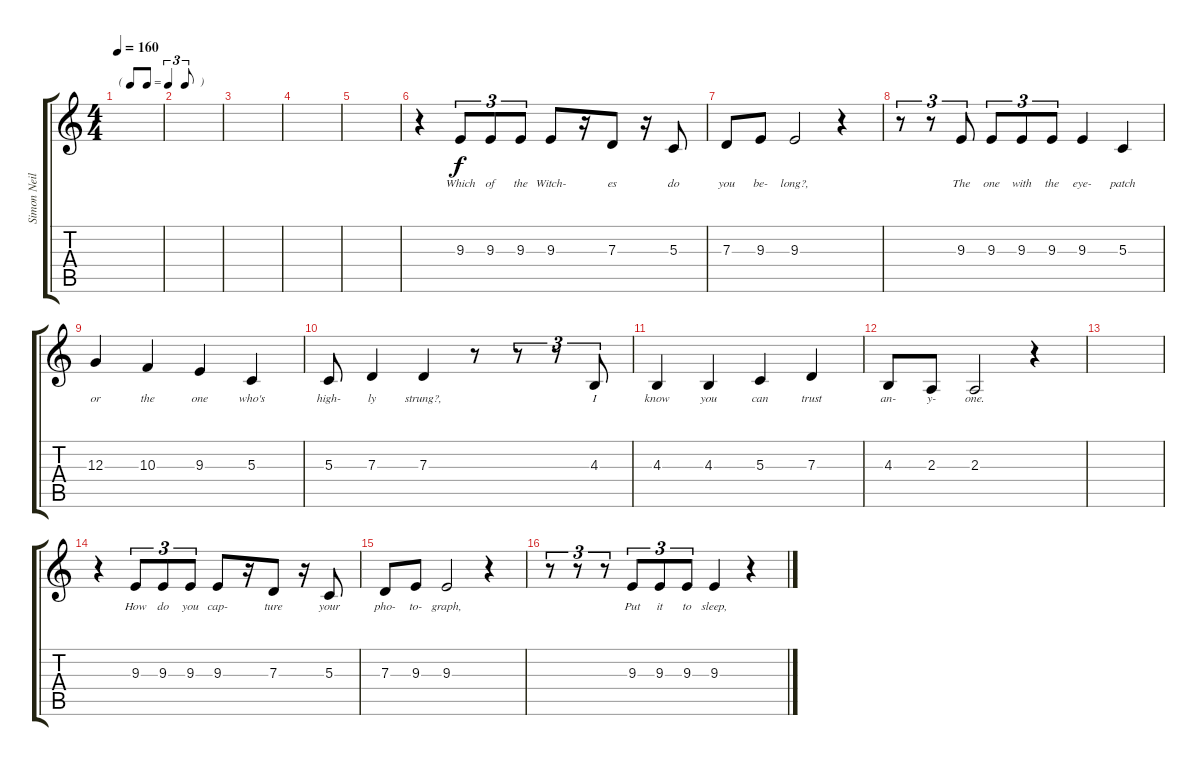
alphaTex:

\track ("Simon Neil" "Simon Neil") {instrument altosax}
\staff {score tabs}
\tuning (E4 B3 G3 D3 A2 E2) {hide}
\ts (4 4)
\tf triplet8th
\tempo 160
\clef g2
\ks c
|
|
|
|
|
r.4 9.3.8{tu (3 2) lyrics (0 "Which") lyrics (1 "") lyrics (2 "") lyrics (3 "") lyrics (4 "")} 9.3.8{tu (3 2) lyrics (0 "of") lyrics (1 "") lyrics (2 "") lyrics (3 "") lyrics (4 "")} 9.3.8{tu (3 2) lyrics (0 "the") lyrics (1 "") lyrics (2 "") lyrics (3 "") lyrics (4 "")} 9.3.8{lyrics (0 "Witch-") lyrics (1 "") lyrics (2 "") lyrics (3 "") lyrics (4 "")} r.16 7.3.8{lyrics (0 "es") lyrics (1 "") lyrics (2 "") lyrics (3 "") lyrics (4 "")} r.16 5.3.8{lyrics (0 "do") lyrics (1 "") lyrics (2 "") lyrics (3 "") lyrics (4 "")} |
7.3.8{lyrics (0 "you") lyrics (1 "") lyrics (2 "") lyrics (3 "") lyrics (4 "")} 9.3.8{lyrics (0 "be-") lyrics (1 "") lyrics (2 "") lyrics (3 "") lyrics (4 "")} 9.3.2{lyrics (0 "long?,") lyrics (1 "") lyrics (2 "") lyrics (3 "") lyrics (4 "")} r.4 |
r.8{tu (3 2)} r.8{tu (3 2)} 9.3.8{tu (3 2) lyrics (0 "The") lyrics (1 "") lyrics (2 "") lyrics (3 "") lyrics (4 "")} 9.3.8{tu (3 2) lyrics (0 "one") lyrics (1 "") lyrics (2 "") lyrics (3 "") lyrics (4 "")} 9.3.8{tu (3 2) lyrics (0 "with") lyrics (1 "") lyrics (2 "") lyrics (3 "") lyrics (4 "")} 9.3.8{tu (3 2) lyrics (0 "the") lyrics (1 "") lyrics (2 "") lyrics (3 "") lyrics (4 "")} 9.3.4{lyrics (0 "eye-") lyrics (1 "") lyrics (2 "") lyrics (3 "") lyrics (4 "")} 5.3.4{lyrics (0 "patch") lyrics (1 "") lyrics (2 "") lyrics (3 "") lyrics (4 "")} |
12.3.4{lyrics (0 "or") lyrics (1 "") lyrics (2 "") lyrics (3 "") lyrics (4 "")} 10.3.4{lyrics (0 "the") lyrics (1 "") lyrics (2 "") lyrics (3 "") lyrics (4 "")} 9.3.4{lyrics (0 "one") lyrics (1 "") lyrics (2 "") lyrics (3 "") lyrics (4 "")} 5.3.4{lyrics (0 "who's") lyrics (1 "") lyrics (2 "") lyrics (3 "") lyrics (4 "")} |
5.3.8{lyrics (0 "high-") lyrics (1 "") lyrics (2 "") lyrics (3 "") lyrics (4 "")} 7.3.4{lyrics (0 "ly") lyrics (1 "") lyrics (2 "") lyrics (3 "") lyrics (4 "")} 7.3.4{lyrics (0 "strung?,") lyrics (1 "") lyrics (2 "") lyrics (3 "") lyrics (4 "")} r.8 r.8{tu (3 2)} r.8{tu (3 2)} 4.3.8{tu (3 2) lyrics (0 "I") lyrics (1 "") lyrics (2 "") lyrics (3 "") lyrics (4 "")} |
4.3.4{lyrics (0 "know") lyrics (1 "") lyrics (2 "") lyrics (3 "") lyrics (4 "")} 4.3.4{lyrics (0 "you") lyrics (1 "") lyrics (2 "") lyrics (3 "") lyrics (4 "")} 5.3.4{lyrics (0 "can") lyrics (1 "") lyrics (2 "") lyrics (3 "") lyrics (4 "")} 7.3.4{lyrics (0 "trust") lyrics (1 "") lyrics (2 "") lyrics (3 "") lyrics (4 "")} |
4.3.8{lyrics (0 "an-") lyrics (1 "") lyrics (2 "") lyrics (3 "") lyrics (4 "")} 2.3.8{lyrics (0 "y-") lyrics (1 "") lyrics (2 "") lyrics (3 "") lyrics (4 "")} 2.3.2{lyrics (0 "one.") lyrics (1 "") lyrics (2 "") lyrics (3 "") lyrics (4 "")} r.4 |
|
r.4 9.3.8{tu (3 2) lyrics (0 "How") lyrics (1 "") lyrics (2 "") lyrics (3 "") lyrics (4 "")} 9.3.8{tu (3 2) lyrics (0 "do") lyrics (1 "") lyrics (2 "") lyrics (3 "") lyrics (4 "")} 9.3.8{tu (3 2) lyrics (0 "you") lyrics (1 "") lyrics (2 "") lyrics (3 "") lyrics (4 "")} 9.3.8{lyrics (0 "cap-") lyrics (1 "") lyrics (2 "") lyrics (3 "") lyrics (4 "")} r.16 7.3.8{lyrics (0 "ture") lyrics (1 "") lyrics (2 "") lyrics (3 "") lyrics (4 "")} r.16 5.3.8{lyrics (0 "your") lyrics (1 "") lyrics (2 "") lyrics (3 "") lyrics (4 "")} |
7.3.8{lyrics (0 "pho-") lyrics (1 "") lyrics (2 "") lyrics (3 "") lyrics (4 "")} 9.3.8{lyrics (0 "to-") lyrics (1 "") lyrics (2 "") lyrics (3 "") lyrics (4 "")} 9.3.2{lyrics (0 "graph,") lyrics (1 "") lyrics (2 "") lyrics (3 "") lyrics (4 "")} r.4 |
r.8{tu (3 2)} r.8{tu (3 2)} r.8{tu (3 2)} 9.3.8{tu (3 2) lyrics (0 "Put") lyrics (1 "") lyrics (2 "") lyrics (3 "") lyrics (4 "")} 9.3.8{tu (3 2) lyrics (0 "it") lyrics (1 "") lyrics (2 "") lyrics (3 "") lyrics (4 "")} 9.3.8{tu (3 2) lyrics (0 "to") lyrics (1 "") lyrics (2 "") lyrics (3 "") lyrics (4 "")} 9.3.4{lyrics (0 "sleep,") lyrics (1 "") lyrics (2 "") lyrics (3 "") lyrics (4 "")} r.4
